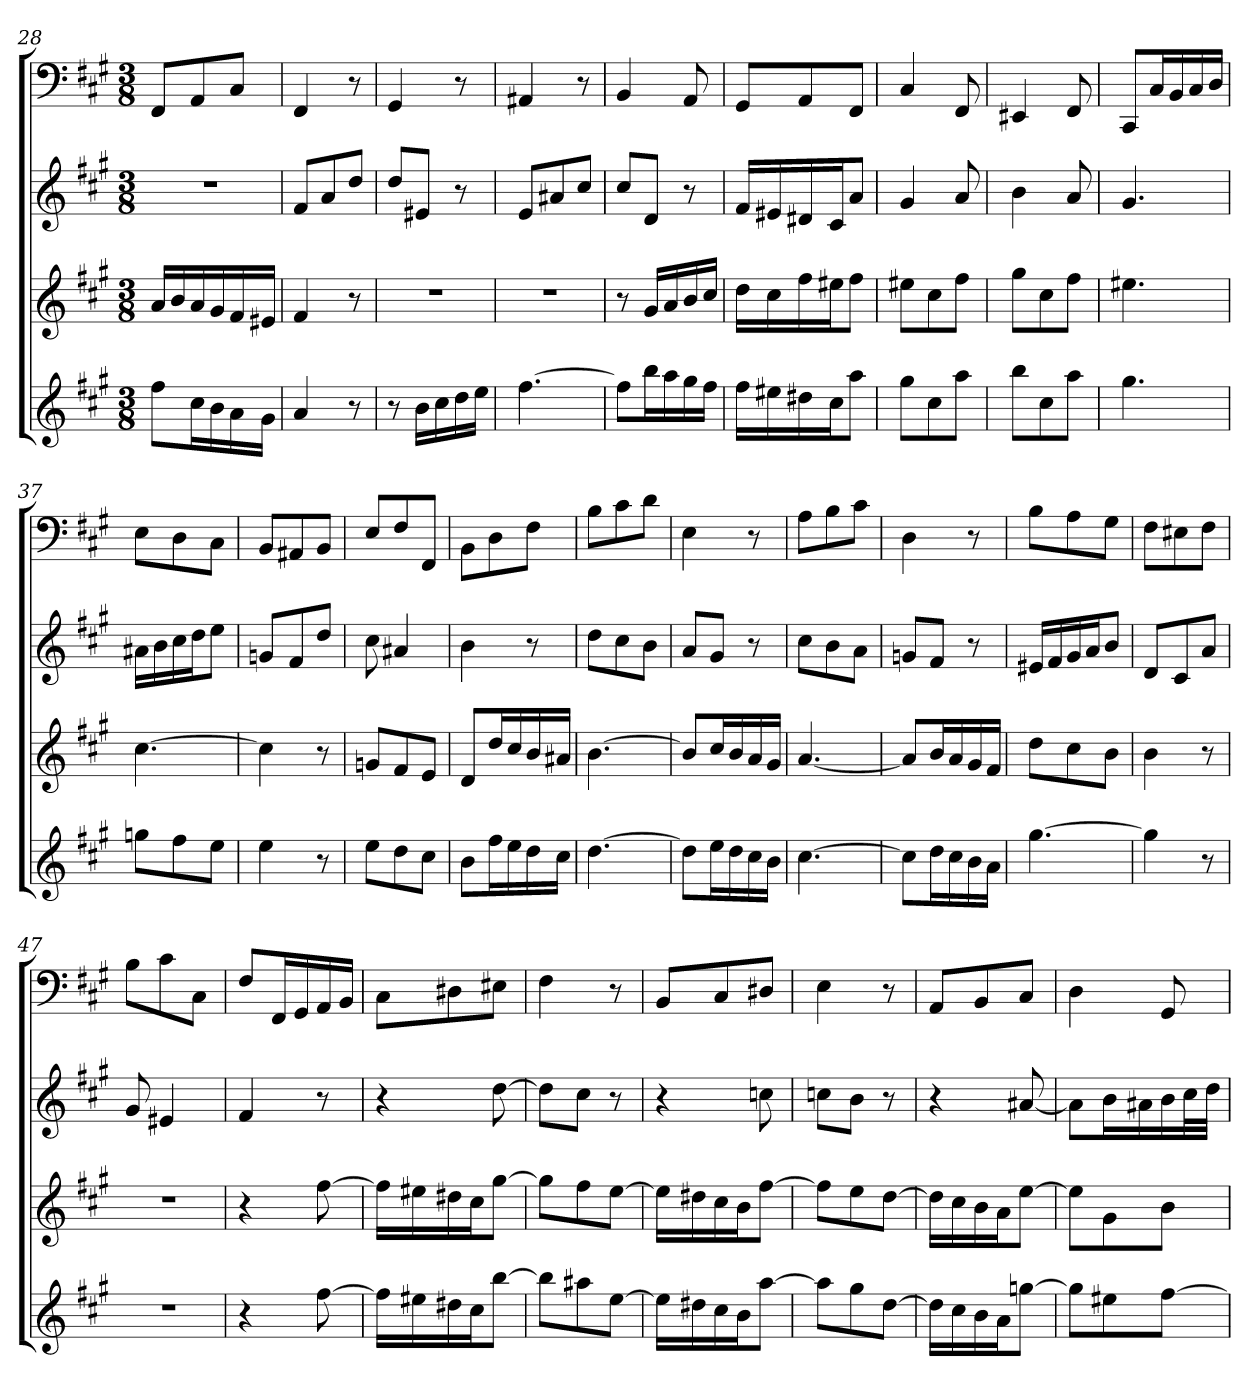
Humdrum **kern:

**kern	**kern	**kern	**kern
*part4	*part3	*part2	*part1
*staff4	*staff3	*staff2	*staff1
*k[f#c#g#]	*k[f#c#g#]	*k[f#c#g#]	*k[f#c#g#]
*f#:	*f#:	*f#:	*f#:
*M3/8	*M3/8	*M3/8	*M3/8
=28	=28	=28	=28
8ff#L	16aLL	4.r	8FF#L
.	16b	.	.
16cc#L	16a	.	8AA
16b	16g#	.	.
16a	16f#	.	8C#J
16g#JJ	16e#XJJ	.	.
=29	=29	=29	=29
4a	4f#	8f#L	4FF#
.	.	8a	.
8r	8r	8ddJ	8r
=30	=30	=30	=30
8r	4.r	8ddL	4GG#
16bLL	.	8e#XJ	.
16cc#	.	.	.
16dd	.	8r	8r
16eeJJ	.	.	.
=31	=31	=31	=31
[4.ff#	4.r	8eL	4AA#X
.	.	8a#X	.
.	.	8cc#J	8r
=32	=32	=32	=32
8ff#L]	8r	8cc#L	4BB
16bbL	16g#LL	8dJ	.
16aa	16a	.	.
16gg#	16b	8r	8AA
16ff#JJ	16cc#JJ	.	.
=33	=33	=33	=33
16ff#LL	16ddLL	16f#LL	8GG#L
16ee#X	16cc#	16e#X	.
16dd#X	16ff#	16d#X	8AA
16cc#J	16ee#XJ	16c#J	.
8aaJ	8ff#J	8aJ	8FF#J
=34	=34	=34	=34
8gg#L	8ee#XL	4g#	4C#
8cc#	8cc#	.	.
8aaJ	8ff#J	8a	8FF#
=35	=35	=35	=35
8bbL	8gg#L	4b	4EE#X
8cc#	8cc#	.	.
8aaJ	8ff#J	8a	8FF#
=36	=36	=36	=36
4.gg#	4.ee#X	4.g#	8CC#L
.	.	.	16C#L
.	.	.	16BB
.	.	.	16C#
.	.	.	16DJJ
=37	=37	=37	=37
8ggnL	[4.cc#	16a#XLL	8EL
.	.	16b	.
8ff#	.	16cc#	8D
.	.	16ddJ	.
8eeJ	.	8eeJ	8C#J
=38	=38	=38	=38
4ee	4cc#]	8gnL	8BBL
.	.	8f#	8AA#X
8r	8r	8ddJ	8BBJ
=39	=39	=39	=39
8eeL	8gnL	8cc#	8EL
8dd	8f#	4a#X	8F#
8cc#J	8eJ	.	8FF#J
=40	=40	=40	=40
8bL	8dL	4b	8BBL
16ff#L	16ddL	.	8D
16ee	16cc#	.	.
16dd	16b	8r	8F#J
16cc#JJ	16a#XJJ	.	.
=41	=41	=41	=41
[4.dd	[4.b	8ddL	8BL
.	.	8cc#	8c#
.	.	8bJ	8dJ
=42	=42	=42	=42
8ddL]	8bL]	8aL	4E
16eeL	16cc#L	8g#J	.
16dd	16b	.	.
16cc#	16a	8r	8r
16bJJ	16g#JJ	.	.
=43	=43	=43	=43
[4.cc#	[4.a	8cc#L	8AL
.	.	8b	8B
.	.	8aJ	8c#J
=44	=44	=44	=44
8cc#L]	8aL]	8gnL	4D
16ddL	16bL	8f#J	.
16cc#	16a	.	.
16b	16g#	8r	8r
16aJJ	16f#JJ	.	.
=45	=45	=45	=45
[4.gg#	8ddL	16e#XLL	8BL
.	.	16f#	.
.	8cc#	16g#	8A
.	.	16aJ	.
.	8bJ	8bJ	8G#J
=46	=46	=46	=46
4gg#]	4b	8dL	8F#L
.	.	8c#	8E#X
8r	8r	8aJ	8F#J
=47	=47	=47	=47
4.r	4.r	8g#	8BL
.	.	4e#X	8c#
.	.	.	8C#J
=48	=48	=48	=48
4r	4r	4f#	8F#L
.	.	.	16FF#L
.	.	.	16GG#
[8ff#	[8ff#	8r	16AA
.	.	.	16BBJJ
=49	=49	=49	=49
16ff#LL]	16ff#LL]	4r	8C#L
16ee#X	16ee#X	.	.
16dd#X	16dd#X	.	8D#X
16cc#J	16cc#J	.	.
[8bbJ	[8gg#J	[8dd	8E#XJ
=50	=50	=50	=50
8bbL]	8gg#L]	8ddL]	4F#
8aa#X	8ff#	8cc#J	.
[8eeJ	[8eeJ	8r	8r
=51	=51	=51	=51
16eeLL]	16eeLL]	4r	8BBL
16dd#X	16dd#X	.	.
16cc#	16cc#	.	8C#
16bJ	16bJ	.	.
[8aaJ	[8ff#J	8ccn	8D#XJ
=52	=52	=52	=52
8aaL]	8ff#L]	8ccnL	4E
8gg#	8ee	8bJ	.
[8ddJ	[8ddJ	8r	8r
=53	=53	=53	=53
16ddLL]	16ddLL]	4r	8AAL
16cc#	16cc#	.	.
16b	16b	.	8BB
16aJ	16aJ	.	.
[8ggnJ	[8eeJ	[8a#X	8C#J
=54	=54	=54	=54
8ggL]	8eeL]	8a#L]	4D
8ee#X	8g#	16bL	.
.	.	16a#X	.
[8ff#J	8bJ	16b	8GG#
.	.	32cc#L	.
.	.	32ddJJJ	.
=	=	=	=
*-	*-	*-	*-
